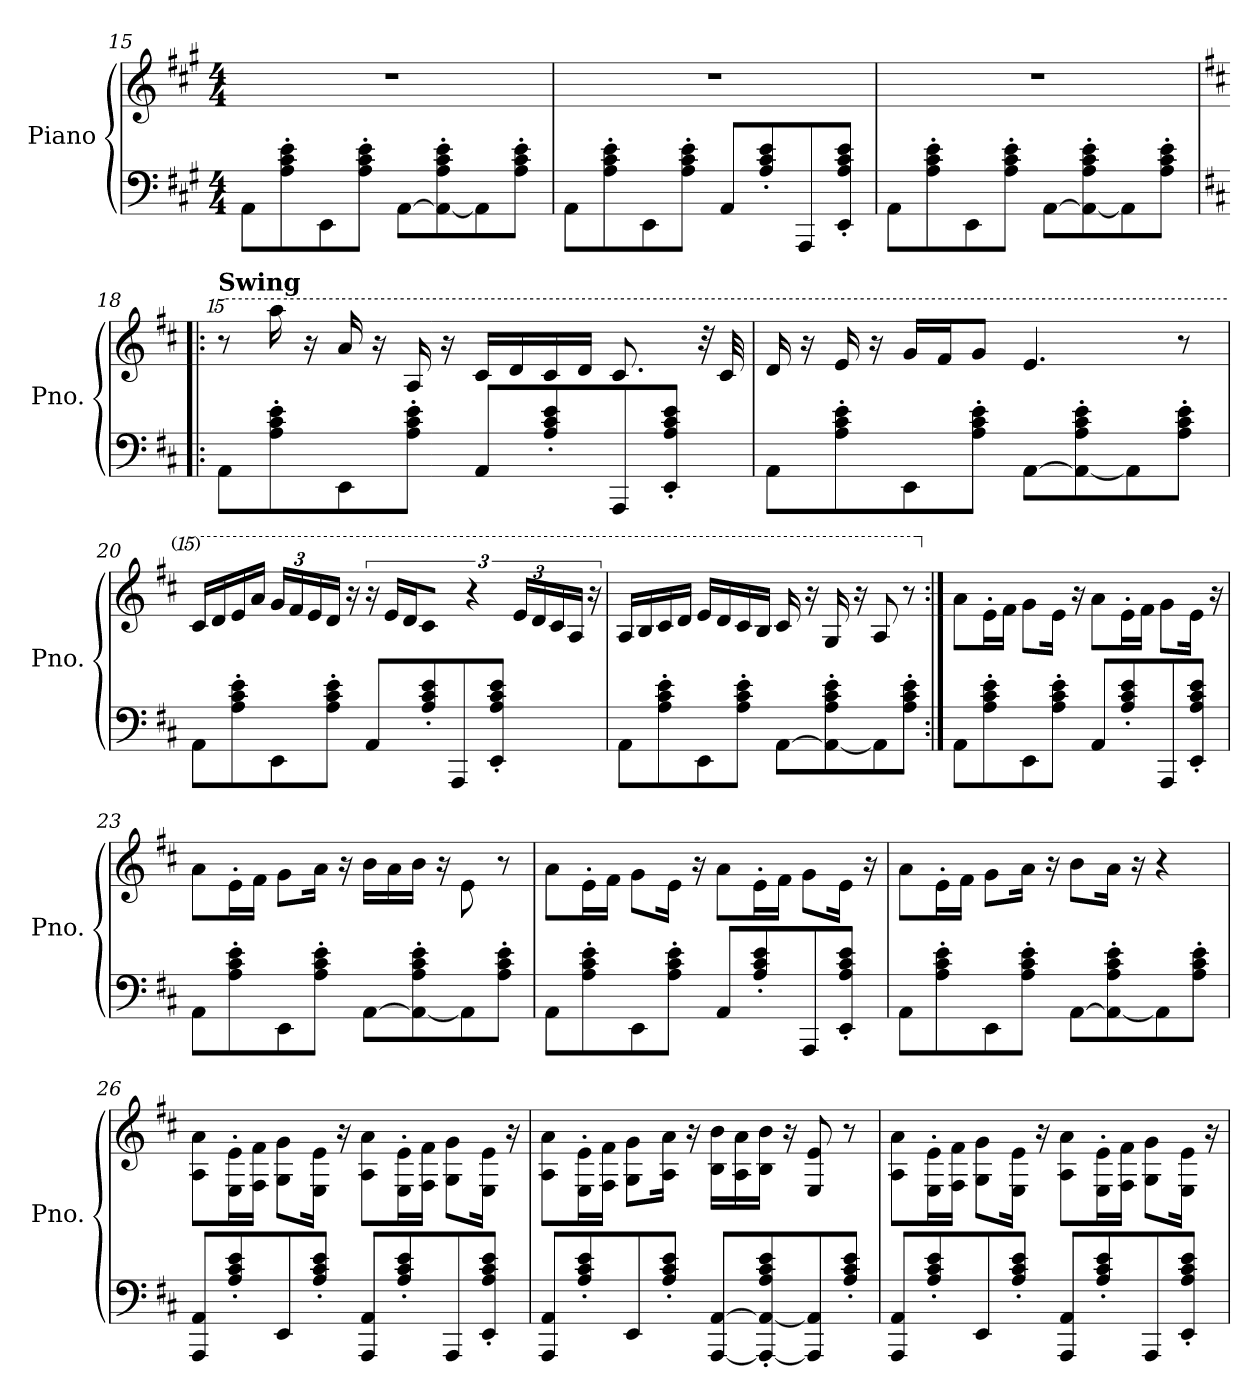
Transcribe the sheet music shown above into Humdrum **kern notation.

**kern	**kern
*part1	*part1
*staff2	*staff1
*I"Piano	*
*I'Pno.	*
*clefF4	*clefG2
*k[f#c#g#]	*k[f#c#g#]
*M4/4	*M4/4
=15	=15
8AA\L	1r
8A\' 8c#\' 8e\'	.
8EE\	.
8A\' 8c#\' 8e\'J	.
[8AA\L	.
8AA\_' 8A\' 8c#\' 8e\'	.
8AA\]	.
8A\' 8c#\' 8e\'J	.
=16	=16
8AA\L	1r
8A\' 8c#\' 8e\'	.
8EE\	.
8A\' 8c#\' 8e\'J	.
8AA/L	.
8A/' 8c#/' 8e/'	.
8AAA/	.
8EE/' 8A/' 8c#/' 8e/'J	.
!!LO:PB:g=z
=17	=17
8AA\L	1r
8A\' 8c#\' 8e\'	.
8EE\	.
8A\' 8c#\' 8e\'J	.
[8AA\L	.
8AA\_' 8A\' 8c#\' 8e\'	.
8AA\]	.
8A\' 8c#\' 8e\'J	.
=18!|:	=18!|:
*k[f#c#]	*k[f#c#]
*	*15ma
!	!LO:TX:a:B:t=Swing
8AA\L	8r
8A\' 8c#\' 8e\'	16aaaa\
.	16r
8EE\	16aaa/
.	16r
8A\' 8c#\' 8e\'J	16aa/
.	16r
8AA/L	16ccc#/LL
.	16ddd/
8A/' 8c#/' 8e/'	16ccc#/
.	16ddd/JJ
8AAA/	8.ccc#/
8EE/' 8A/' 8c#/' 8e/'J	.
.	32r
.	32ccc#/
=19	=19
8AA\L	16ddd/
.	16r
8A\' 8c#\' 8e\'	16eee/
.	16r
8EE\	16ggg/LL
.	16fff#/J
8A\' 8c#\' 8e\'J	8ggg/J
[8AA\L	4.eee/
8AA\_' 8A\' 8c#\' 8e\'	.
8AA\]	.
8A\' 8c#\' 8e\'J	8r
!!LO:LB:g=z
=20	=20
8AA\L	16ccc#/LL
.	16ddd/
8A\' 8c#\' 8e\'	16eee/
.	16aaa/JJ
*	*Xbrackettup
8EE\	24ggg/LL
.	24fff#/
.	24eee/
8A\' 8c#\' 8e\'J	16ddd/JJ
.	16r
*	*brackettup
8AA/L	24r
.	24eee/LL
.	24ddd/
8A/' 8c#/' 8e/'	16ccc#/JJ
.	16r
*	*Xbrackettup
8AAA/	24eee/LL
.	24ddd/
.	24ccc#/
8EE/' 8A/' 8c#/' 8e/'J	16aa/JJ
.	16r
=21	=21
8AA\L	16aa/LL
.	16bb/
8A\' 8c#\' 8e\'	16ccc#/
.	16ddd/JJ
8EE\	16eee/LL
.	16ddd/
8A\' 8c#\' 8e\'J	16ccc#/
.	16bb/JJ
[8AA\L	16ccc#/
.	16r
8AA\_' 8A\' 8c#\' 8e\'	16gg/
.	16r
8AA\]	8aa/
8A\' 8c#\' 8e\'J	8r
!!LO:LB:g=z
=22:|!	=22:|!
*	*X15ma
8AA\L	8a\L
8A\' 8c#\' 8e\'	16e'\L
.	16f#\JJ
8EE\	8g\L
8A\' 8c#\' 8e\'J	16e\Jk
.	16r
8AA/L	8a\L
8A/' 8c#/' 8e/'	16e'\L
.	16f#\JJ
8AAA/	8g\L
8EE/' 8A/' 8c#/' 8e/'J	16e\Jk
.	16r
=23	=23
8AA\L	8a\L
8A\' 8c#\' 8e\'	16e'\L
.	16f#\JJ
8EE\	8g\L
8A\' 8c#\' 8e\'J	16a\Jk
.	16r
[8AA\L	16b\LL
.	16a\
8AA\_' 8A\' 8c#\' 8e\'	16b\JJ
.	16r
8AA\]	8e\
8A\' 8c#\' 8e\'J	8r
=24	=24
8AA\L	8a\L
8A\' 8c#\' 8e\'	16e'\L
.	16f#\JJ
8EE\	8g\L
8A\' 8c#\' 8e\'J	16e\Jk
.	16r
8AA/L	8a\L
8A/' 8c#/' 8e/'	16e'\L
.	16f#\JJ
8AAA/	8g\L
8EE/' 8A/' 8c#/' 8e/'J	16e\Jk
.	16r
!!LO:LB:g=z
=25	=25
8AA\L	8a\L
8A\' 8c#\' 8e\'	16e'\L
.	16f#\JJ
8EE\	8g\L
8A\' 8c#\' 8e\'J	16a\Jk
.	16r
[8AA\L	8b\L
8AA\_' 8A\' 8c#\' 8e\'	16a\Jk
.	16r
8AA\]	4r
8A\' 8c#\' 8e\'J	.
=26	=26
8AAA/ 8AA/L	8A\ 8a\L
8A/' 8c#/' 8e/'	16E\' 16e\'L
.	16F#\ 16f#\JJ
8EE/	8G\ 8g\L
8A/' 8c#/' 8e/'J	16E\ 16e\Jk
.	16r
8AAA/ 8AA/L	8A\ 8a\L
8A/' 8c#/' 8e/'	16E\' 16e\'L
.	16F#\ 16f#\JJ
8AAA/	8G\ 8g\L
8EE/' 8A/' 8c#/' 8e/'J	16E\ 16e\Jk
.	16r
=27	=27
8AAA/ 8AA/L	8A\ 8a\L
8A/' 8c#/' 8e/'	16E\' 16e\'L
.	16F#\ 16f#\JJ
8EE/	8G\ 8g\L
8A/' 8c#/' 8e/'J	16A\ 16a\Jk
.	16r
[8AAA/ [8AA/L	16B\ 16b\LL
.	16A\ 16a\
8AAA/_' 8AA/_' 8A/' 8c#/' 8e/'	16B\ 16b\JJ
.	16r
8AAA/] 8AA/]	8E/ 8e/
8A/' 8c#/' 8e/'J	8r
!!LO:LB:g=z
=28	=28
8AAA/ 8AA/L	8A\ 8a\L
8A/' 8c#/' 8e/'	16E\' 16e\'L
.	16F#\ 16f#\JJ
8EE/	8G\ 8g\L
8A/' 8c#/' 8e/'J	16E\ 16e\Jk
.	16r
8AAA/ 8AA/L	8A\ 8a\L
8A/' 8c#/' 8e/'	16E\' 16e\'L
.	16F#\ 16f#\JJ
8AAA/	8G\ 8g\L
8EE/' 8A/' 8c#/' 8e/'J	16E\ 16e\Jk
.	16r
=	=
*-	*-
